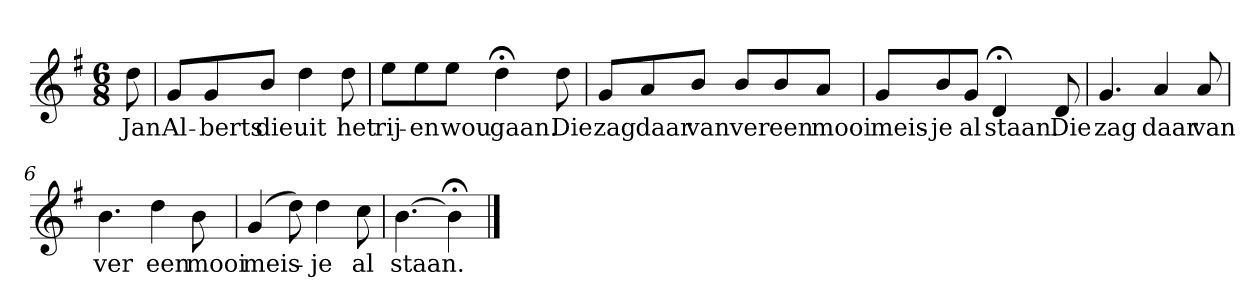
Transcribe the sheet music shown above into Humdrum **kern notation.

**kern	**text
*part1	*part1
*staff1	*staff1
*k[f#]	*
*G:	*
*M6/8	*
*MM94	*
=	=
8dd	Jan
=1	=1
8gL	Al-
8g	-berts
8bJ	die
4dd	uit
8dd	het
=2	=2
8eeL	rij-
8ee	-en
8eeJ	wou
4dd;<	gaan.
8dd	Die
=3	=3
8gL	zag
8a	daar
8bJ	van
8bL	ver
8b	een
8aJ	mooi
=4	=4
8gL	meis-
8b	-je
8gJ	al
4d;<	staan.
8d	Die
=5	=5
4.g	zag
4a	daar
8a	van
=6	=6
4.b	ver
4dd	een
8b	mooi
=7	=7
(4g	meis-
8dd)	.
4dd	-je
8cc	al
=8	=8
[4.b	staan.
4b;<]	.
==	==
*-	*-
